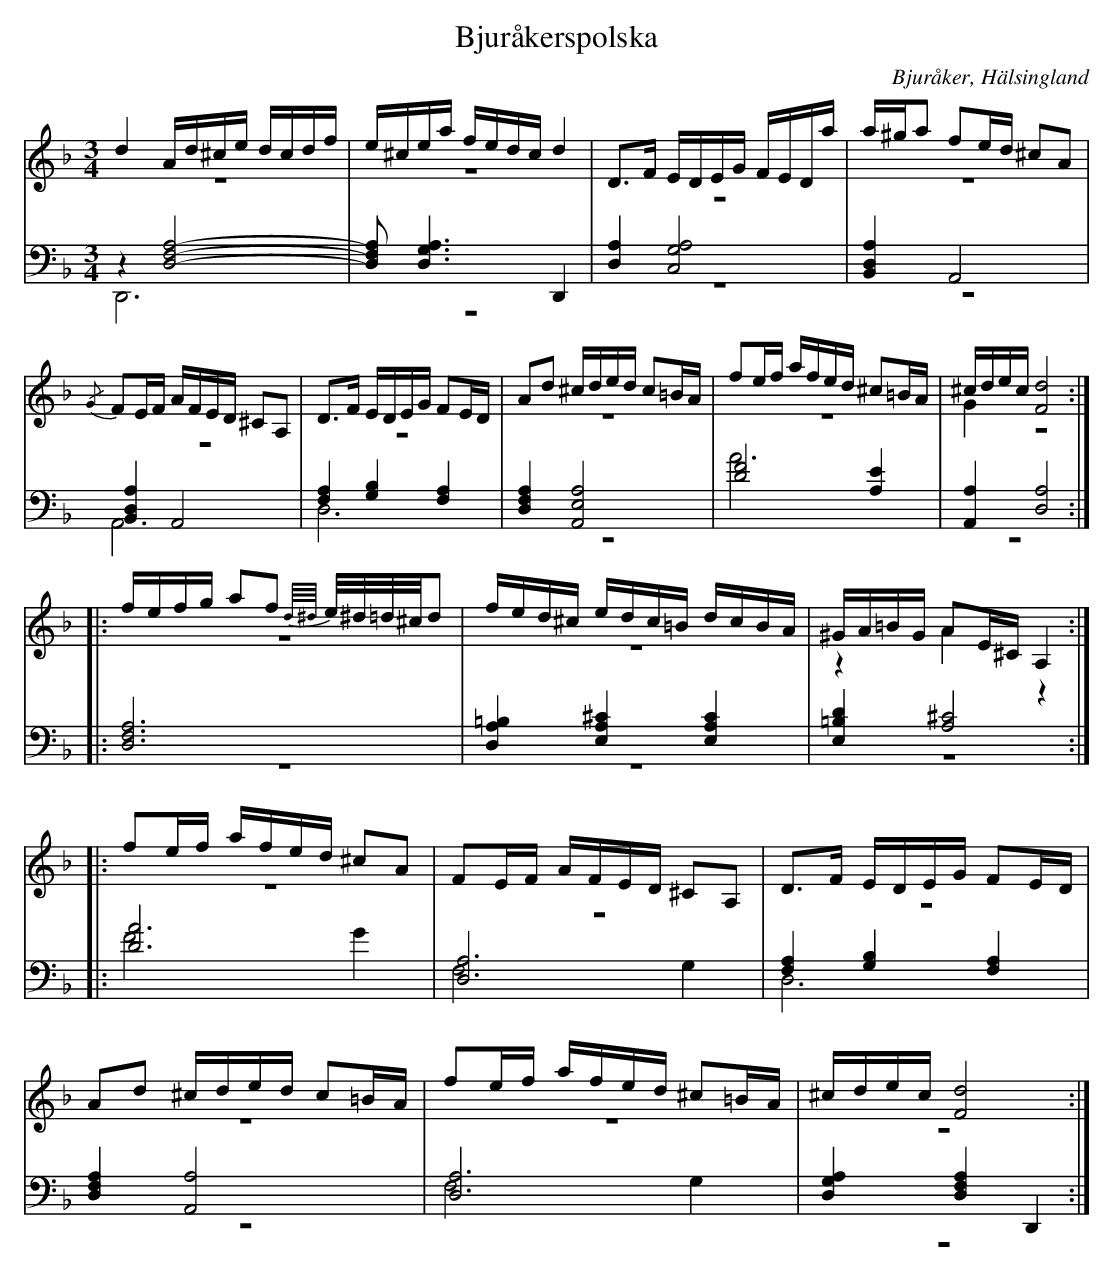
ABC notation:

X:1
T: Bjuråkerspolska
O: Bjuråker, Hälsingland
M: 3/4
L: 1/16
K: Dm
V:1
V:2 merge
V:3
V:4 merge
V:1
d4 Ad^ce dcdf |e^cea fedc d4|D2>F2 EDEG FEDa|a^ga2 f2ed ^c2A2|
{/G}F2EF AFED ^C2A,2|D2>F2 EDEG F2ED|A2d2 ^cded c2=BA|f2ef afed ^c2=BA|^cdec [F8d8]:|
|:fefg a2f2 {d//^d//}e/^d/=d/^c/d2 |fed^c edc=B dcBA|^GA=BG A2E^C A,4:|
|:f2ef afed ^c2A2|F2EF AFED ^C2A,2|D2>F2 EDEG F2ED|
A2d2 ^cded c2=BA|f2ef afed ^c2=BA|^cdec [F8d8]:|
V:2
z12|z12|z12|z12|
z12|z12|z12|z12|G4 z8:|
|:z12|z12|z4 A4 z4:|
|:z12|z12|z12|
z12|z12|z12:|
V:3 clef=bass
z4 [D,8F,8 A,8]-|[D,2F,2 A,2] [D,6G,6A,6] D,,4|[D,4A,4] [C,8G,8A,8]|[B,,4D,4A,4] A,,8|
[B,,4D,4A,4] A,,8|[F,4A,4] [G,4B,4] [F,4A,4]|[D,4F,4A,4] [A,,8E,8A,8]|[D8F8] [A,4E4]|[A,,4A,4] [D,8A,8]:|
|:[D,12F,12A,12]|[D,4A,4=B,4] [E,4A,4^C4] [E,4A,4C4]|[E,4=B,4D4] [A,8^C8]:|
|:[D12A12]|[D,12A,12]|[F,4A,4] [G,4B,4] [F,4A,4]|
[D,4F,4A,4] [A,,8A,8]|[D,12A,12]|[D,4G,4A,4] [D,4F,4A,4] D,,4:|
V:4 clef=bass
D,,12|z12|z12|z12|
A,,12|D,12|z12|A12|z12:|
|:z12|z12|z12:|
|:F8 G4|F,8 G,4|D,12|
z12|F,8 G,4|z12:|
